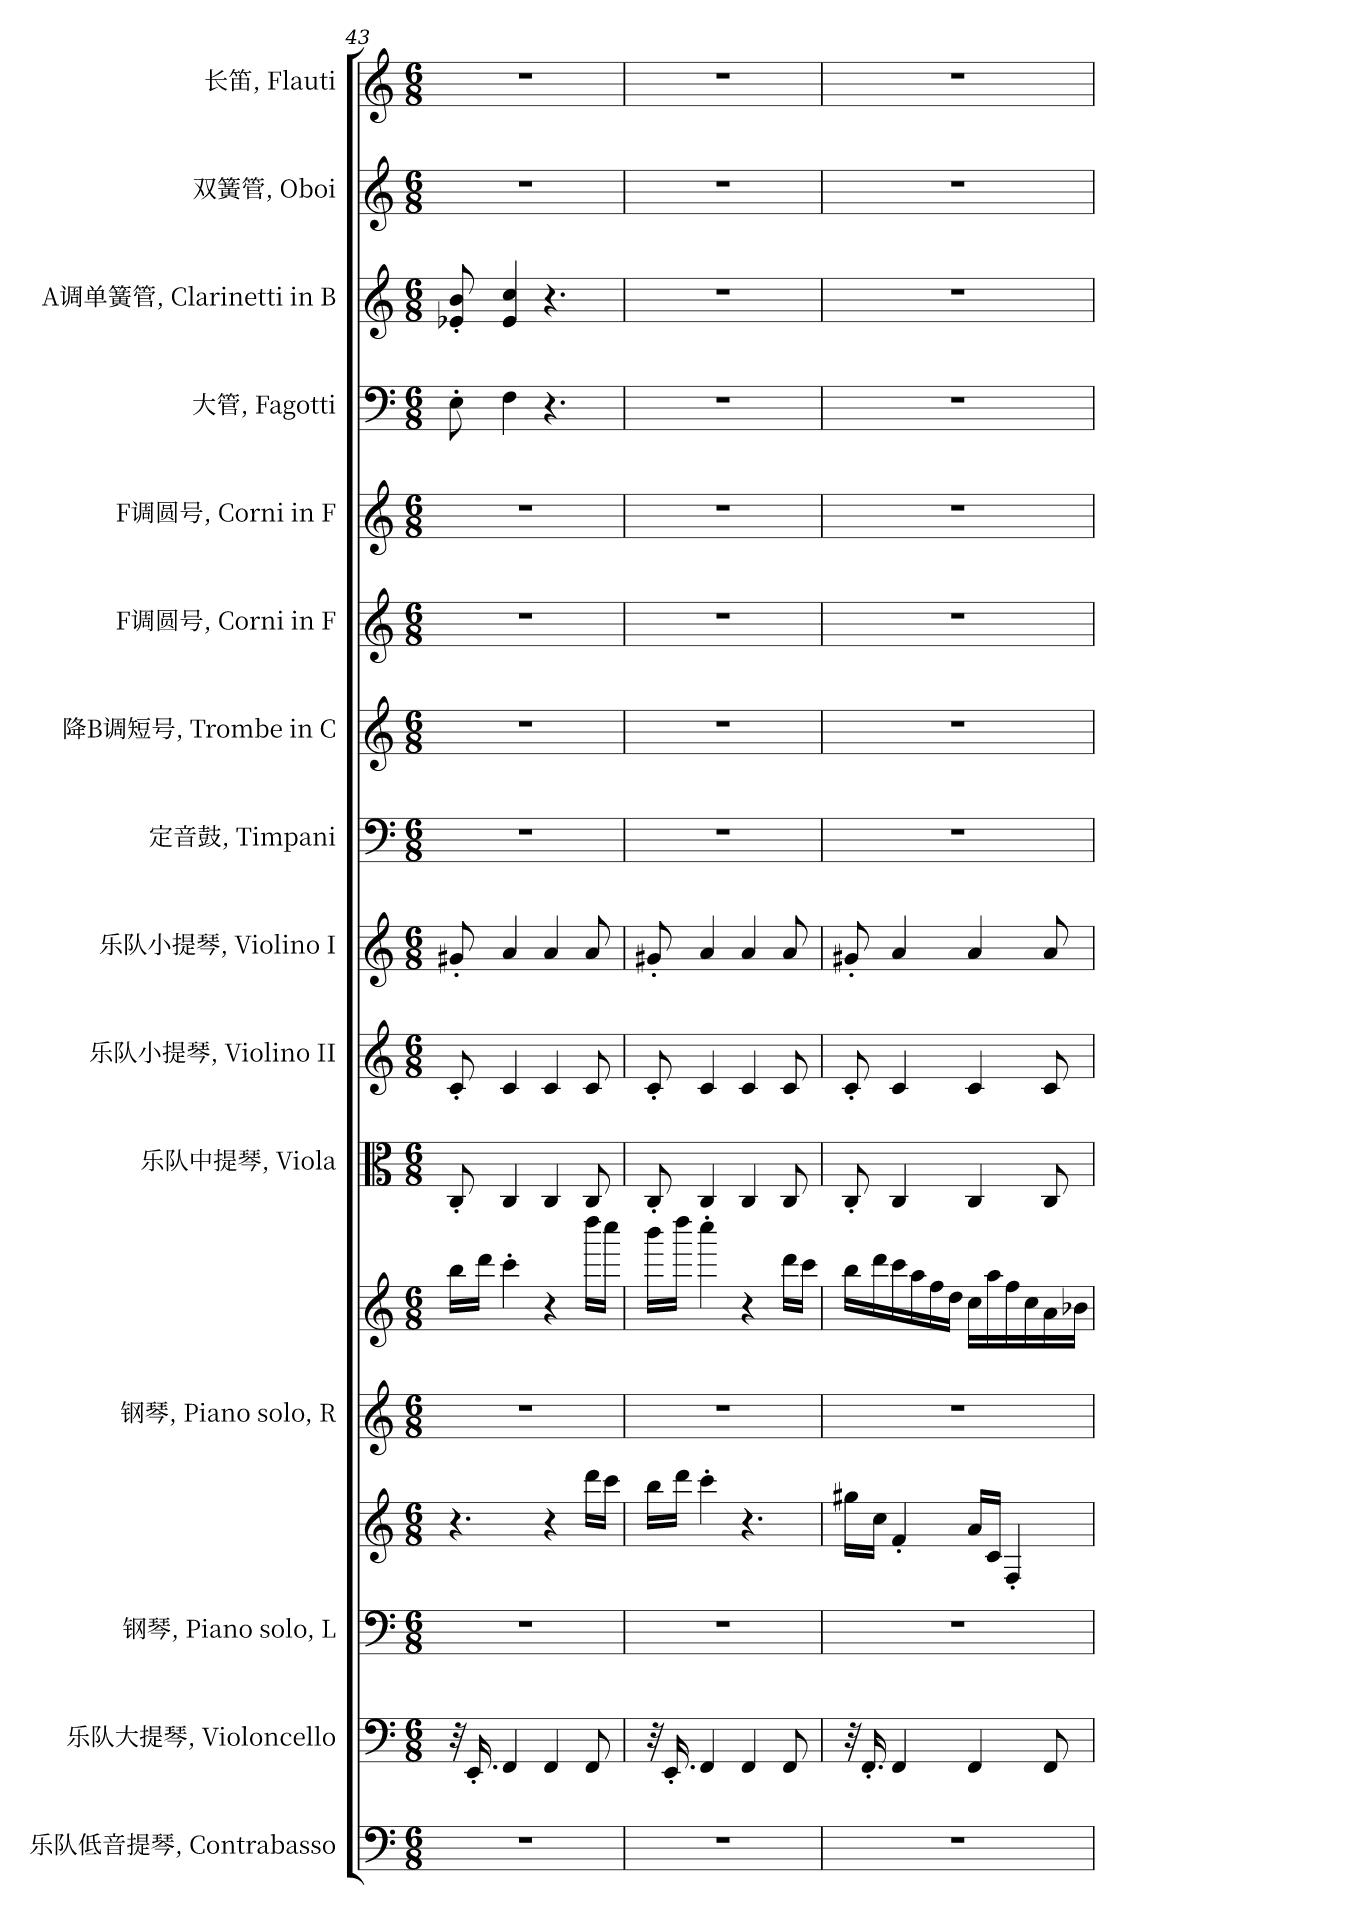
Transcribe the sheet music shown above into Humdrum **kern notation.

**kern	**kern	**kern	**kern	**kern	**kern	**kern	**kern	**kern	**kern	**kern	**kern	**kern	**kern	**kern	**kern	**kern
*part15	*part14	*part13	*part13	*part12	*part12	*part11	*part10	*part9	*part8	*part7	*part6	*part5	*part4	*part3	*part2	*part1
*staff17	*staff16	*staff15	*staff14	*staff13	*staff12	*staff11	*staff10	*staff9	*staff8	*staff7	*staff6	*staff5	*staff4	*staff3	*staff2	*staff1
*I"乐队低音提琴, Contrabasso	*I"乐队大提琴, Violoncello	*I"钢琴, Piano solo, L	*	*I"钢琴, Piano solo, R	*	*I"乐队中提琴, Viola	*I"乐队小提琴, Violino II	*I"乐队小提琴, Violino I	*I"定音鼓, Timpani	*I"降B调短号, Trombe in C	*I"F调圆号, Corni in F	*I"F调圆号, Corni in F	*I"大管, Fagotti	*I"A调单簧管, Clarinetti in B	*I"双簧管, Oboi	*I"长笛, Flauti
*I'Cbs.	*	*I'Pno.	*	*I'Pno.	*	*	*	*	*I'Timp.	*	*	*	*	*I'A Cl.	*I'Ob.	*I'Fl.
*clefF4	*clefF4	*clefF4	*clefG2	*clefG2	*clefG2	*clefC3	*clefG2	*clefG2	*clefF4	*clefG2	*clefG2	*clefG2	*clefF4	*clefG2	*clefG2	*clefG2
*ITrd7c12	*	*	*	*	*	*	*	*	*	*ITrd1c2	*ITrd4c7	*ITrd4c7	*	*ITrd2c3	*	*
*k[]	*k[]	*k[]	*k[]	*k[]	*k[]	*k[]	*k[]	*k[]	*k[]	*k[b-e-]	*k[b-]	*k[b-]	*k[]	*k[f#c#g#]	*k[]	*k[]
*M6/8	*M6/8	*M6/8	*M6/8	*M6/8	*M6/8	*M6/8	*M6/8	*M6/8	*M6/8	*M6/8	*M6/8	*M6/8	*M6/8	*M6/8	*M6/8	*M6/8
*MM137	*MM137	*MM137	*MM137	*MM137	*MM137	*MM137	*MM137	*MM137	*MM137	*MM137	*MM137	*MM137	*MM137	*MM137	*MM137	*MM137
=43	=43	=43	=43	=43	=43	=43	=43	=43	=43	=43	=43	=43	=43	=43	=43	=43
2.r	32r	2.r	4.r	2.r	16bb\LL	8C'/	8c'/	8g#X'/	2.r	2.r	2.r	2.r	8E'\	8cn/' 8g#/'	2.r	2.r
.	16.EE'/	.	.	.	.	.	.	.	.	.	.	.	.	.	.	.
.	.	.	.	.	16ddd\JJ	.	.	.	.	.	.	.	.	.	.	.
.	4FF/	.	.	.	4ccc'\	4C/	4c/	4a/	.	.	.	.	4F\	4c/ 4a/	.	.
.	4FF/	.	4r	.	4r	4C/	4c/	4a/	.	.	.	.	4.r	4.r	.	.
.	8FF/	.	16ddd\LL	.	16dddd\LL	8C/	8c/	8a/	.	.	.	.	.	.	.	.
.	.	.	16ccc\JJ	.	16cccc\JJ	.	.	.	.	.	.	.	.	.	.	.
=44	=44	=44	=44	=44	=44	=44	=44	=44	=44	=44	=44	=44	=44	=44	=44	=44
*	*	*	*	*	*	*	*	*	*	*	*	*	*	*	*	*MM135
2.r	32r	2.r	16bb\LL	2.r	16bbb\LL	8C'/	8c'/	8g#X'/	2.r	2.r	2.r	2.r	2.r	2.r	2.r	2.r
.	16.EE'/	.	.	.	.	.	.	.	.	.	.	.	.	.	.	.
.	.	.	16ddd\JJ	.	16dddd\JJ	.	.	.	.	.	.	.	.	.	.	.
.	4FF/	.	4ccc'\	.	4cccc'\	4C/	4c/	4a/	.	.	.	.	.	.	.	.
.	4FF/	.	4.r	.	4r	4C/	4c/	4a/	.	.	.	.	.	.	.	.
.	8FF/	.	.	.	16ddd\LL	8C/	8c/	8a/	.	.	.	.	.	.	.	.
.	.	.	.	.	16ccc\JJ	.	.	.	.	.	.	.	.	.	.	.
=45	=45	=45	=45	=45	=45	=45	=45	=45	=45	=45	=45	=45	=45	=45	=45	=45
*	*	*	*	*	*	*	*	*	*	*	*	*	*	*	*	*MM134
2.r	32r	2.r	16gg#X\LL	2.r	16bb\LL	8C'/	8c'/	8g#X'/	2.r	2.r	2.r	2.r	2.r	2.r	2.r	2.r
.	16.FF'/	.	.	.	.	.	.	.	.	.	.	.	.	.	.	.
.	.	.	16cc\JJ	.	16ddd\	.	.	.	.	.	.	.	.	.	.	.
.	4FF/	.	4f'/	.	16ccc\	4C/	4c/	4a/	.	.	.	.	.	.	.	.
.	.	.	.	.	16aa\	.	.	.	.	.	.	.	.	.	.	.
.	.	.	.	.	16ff\	.	.	.	.	.	.	.	.	.	.	.
.	.	.	.	.	16dd\JJ	.	.	.	.	.	.	.	.	.	.	.
.	4FF/	.	16a/LL	.	16cc\LL	4C/	4c/	4a/	.	.	.	.	.	.	.	.
.	.	.	16c/JJ	.	16aa\	.	.	.	.	.	.	.	.	.	.	.
.	.	.	4F'/	.	16ff\	.	.	.	.	.	.	.	.	.	.	.
.	.	.	.	.	16cc\	.	.	.	.	.	.	.	.	.	.	.
.	8FF/	.	.	.	16a\	8C/	8c/	8a/	.	.	.	.	.	.	.	.
.	.	.	.	.	16b-X\JJ	.	.	.	.	.	.	.	.	.	.	.
=	=	=	=	=	=	=	=	=	=	=	=	=	=	=	=	=
*-	*-	*-	*-	*-	*-	*-	*-	*-	*-	*-	*-	*-	*-	*-	*-	*-
